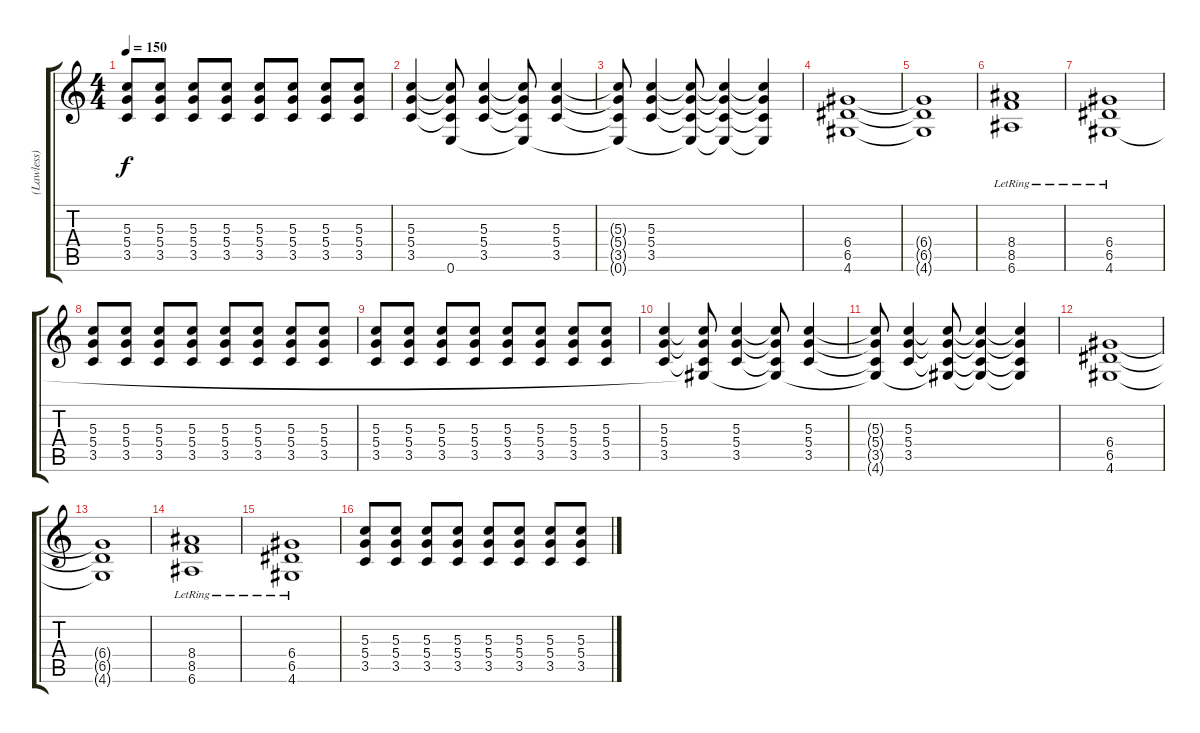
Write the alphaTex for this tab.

\track ("(Lawless) Rhythm Guitar" "(Lawless) ") {instrument distortionguitar}
\staff {score tabs}
\tuning (E4 B3 G3 D3 A2 E2) {hide}
\ts (4 4)
\tempo 150
\clef g2
\ks c
(5.3 5.4 3.5).8{dy f} (5.3 5.4 3.5).8 (5.3 5.4 3.5).8 (5.3 5.4 3.5).8 (5.3 5.4 3.5).8 (5.3 5.4 3.5).8 (5.3 5.4 3.5).8 (5.3 5.4 3.5).8 |
(5.3 5.4 3.5).4 (5.3{t} 5.4{t} 3.5{t} 0.6).8 (5.3 5.4 3.5).4 (5.3{t} 5.4{t} 3.5{t} 0.6{t}).8 (5.3 5.4 3.5).4 |
(5.3{t} 5.4{t} 3.5{t} 0.6{t}).8 (5.3 5.4 3.5).4 (5.3{t} 5.4{t} 3.5{t} 0.6{t}).8 (5.3{t} 5.4{t} 3.5{t} 0.6{t}).4 (5.3{t} 5.4{t} 3.5{t} 0.6{t}).4 |
(6.4 6.5 4.6).1 |
(6.4{t} 6.5{t} 4.6{t}).1 |
(8.4{lr} 8.5 6.6{lr}).1 |
(6.4 6.5 4.6{lr}).1 |
(5.3 5.4 3.5).8 (5.3 5.4 3.5).8 (5.3 5.4 3.5).8 (5.3 5.4 3.5).8 (5.3 5.4 3.5).8 (5.3 5.4 3.5).8 (5.3 5.4 3.5).8 (5.3 5.4 3.5).8 |
(5.3 5.4 3.5).8 (5.3 5.4 3.5).8 (5.3 5.4 3.5).8 (5.3 5.4 3.5).8 (5.3 5.4 3.5).8 (5.3 5.4 3.5).8 (5.3 5.4 3.5).8 (5.3 5.4 3.5).8 |
(5.3 5.4 3.5).4 (5.3{t} 5.4{t} 3.5{t} 4.6{t}).8 (5.3 5.4 3.5).4 (5.3{t} 5.4{t} 3.5{t} 4.6{t}).8 (5.3 5.4 3.5).4 |
(5.3{t} 5.4{t} 3.5{t} 4.6{t}).8 (5.3 5.4 3.5).4 (5.3{t} 5.4{t} 3.5{t} 4.6{t}).8 (5.3{t} 5.4{t} 3.5{t} 4.6{t}).4 (5.3{t} 5.4{t} 3.5{t} 4.6{t}).4 |
(6.4 6.5 4.6).1 |
(6.4{t} 6.5{t} 4.6{t}).1 |
(8.4{lr} 8.5 6.6{lr}).1 |
(6.4 6.5 4.6{lr}).1 |
(5.3 5.4 3.5).8 (5.3 5.4 3.5).8 (5.3 5.4 3.5).8 (5.3 5.4 3.5).8 (5.3 5.4 3.5).8 (5.3 5.4 3.5).8 (5.3 5.4 3.5).8 (5.3 5.4 3.5).8
